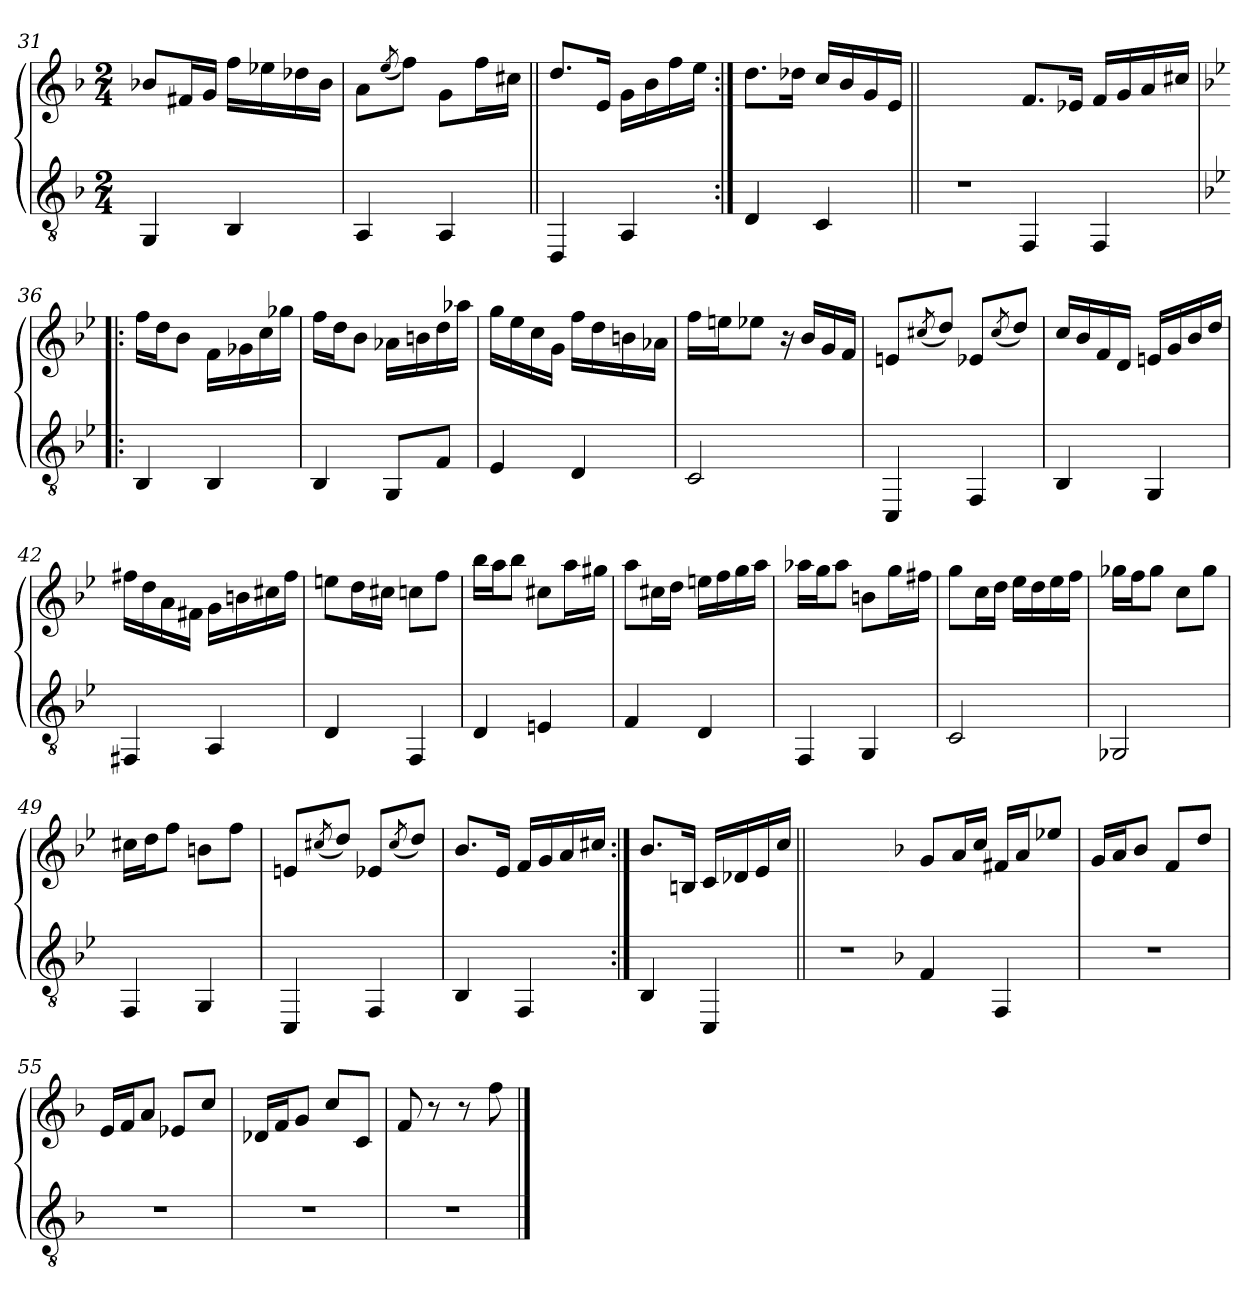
**kern	**kern
*part2	*part1
*staff2	*staff1
*clefGv2	*clefG2
*k[b-]	*k[b-]
*F:	*F:
*M2/4	*M2/4
=31	=31
4GG/	8b-X/L
.	16f#X/L
.	16g/JJ
4BB-/	16ff\LL
.	16ee-X\
.	16dd-X\
.	16b-\JJ
=32	=32
4AA/	8a\L
.	(<8qee/
.	8ff\J)
4AA/	8g\L
.	16ff\L
.	16cc#X\JJ
!!LO:LB:g=z
=33||	=33||
4DD/	8.dd/L
.	16e/Jk
4AA/	16g\LL
.	16b-\
.	16ff\
.	16ee\JJ
=34:|!	=34:|!
4D/	8.dd\L
.	16dd-X\Jk
4C/	16cc/LL
.	16b-/
.	16g/
.	16e/JJ
=34X1||	=34X1||
*stria0	*stria0
2r	2ryy
!!LO:PB:g=z
=35-	=35-
*stria5	*stria5
4FF/	8.f/L
.	16e-X/Jk
4FF/	16f/LL
.	16g/
.	16a/
.	16cc#X/JJ
=36!|:	=36!|:
*k[b-e-]	*k[b-e-]
*B-:	*B-:
4BB-/	16ff\LL
.	16dd\J
.	8b-\J
4BB-/	16f\LL
.	16g-X\
.	16cc\
.	16gg-X\JJ
=37	=37
4BB-/	16ff\LL
.	16dd\J
.	8b-\J
8GG/L	16a-X\LL
.	16bn\
8F/J	16dd\
.	16aa-X\JJ
=38	=38
4E-/	16gg\LL
.	16ee-\
.	16cc\
.	16g\JJ
4D/	16ff\LL
.	16dd\
.	16bn\
.	16a-X\JJ
!!LO:LB:g=z
=39	=39
2C/	16ff\LL
.	16een\J
.	8ee-X\J
.	16r
.	16b-/LL
.	16g/
.	16f/JJ
=40	=40
4CC/	8en/L
.	(<8qcc#X/
.	8dd/J)
4FF/	8e-X/L
.	(<8qcc#/
.	8dd/J)
=41	=41
4BB-/	16cc/LL
.	16b-/
.	16f/
.	16d/JJ
4GG/	16en/LL
.	16g/
.	16b-/
.	16dd/JJ
=42	=42
4FF#/	16ff#X\LL
.	16dd\
.	16a\
.	16f#X\JJ
4AA/	16g\LL
.	16bn\
.	16cc#X\
.	16ff#\JJ
!!LO:LB:g=z
=43	=43
4D/	8een\L
.	16dd\L
.	16cc#X\JJ
4FF/	8ccn\L
.	8ff\J
=44	=44
4D/	16bb-\LL
.	16aa\J
.	8bb-\J
4E/	8cc#X\L
.	16aa\L
.	16gg#X\JJ
=45	=45
4F/	8aa\L
.	16cc#X\L
.	16dd\JJ
4D/	16een\LL
.	16ff\
.	16gg\
.	16aa\JJ
=46	=46
4FF/	16aa-X\LL
.	16gg\J
.	8aa-\J
4GG/	8bn\L
.	16gg\L
.	16ff#X\JJ
!!LO:LB:g=z
=47	=47
2C/	8gg\L
.	16cc\L
.	16dd\JJ
.	16ee-\LL
.	16dd\
.	16ee-\
.	16ff\JJ
=48	=48
2GG-/	16gg-X\LL
.	16ff\J
.	8gg-\J
.	8cc\L
.	8gg-\J
=49	=49
4FF/	16cc#X\LL
.	16dd\J
.	8ff\J
4GG/	8bn\L
.	8ff\J
=50	=50
4CC/	8en/L
.	(<8qcc#X/
.	8dd/J)
4FF/	8e-X/L
.	(<8qcc#/
.	8dd/J)
!!LO:LB:g=z
=51	=51
4BB-/	8.b-/L
.	16e-/Jk
4FF/	16f/LL
.	16g/
.	16a/
.	16cc#X/JJ
=52:|!	=52:|!
4BB-/	8.b-/L
.	16Bn/Jk
4CC/	16c/LL
.	16d-X/
.	16e-/
.	16cc/JJ
=52X2||	=52X2||
*	*stria0
2r	2ryy
!!LO:LB:g=z
=53-	=53-
*	*stria5
*k[b-]	*k[b-]
*F:	*F:
4F/	8g/L
.	16a/L
.	16cc/JJ
4FF/	16f#X/LL
.	16a/J
.	8ee-X/J
=54	=54
2r	16g/LL
.	16a/J
.	8b-/J
.	8f/L
.	8dd/J
=55	=55
2r	16e/LL
.	16f/J
.	8a/J
.	8e-X/L
.	8cc/J
=56	=56
2r	16d-X/LL
.	16f/J
.	8g/J
.	8cc/L
.	8c/J
=57	=57
2r	8f/
.	8r
.	8r
.	8ff\
==	==
*-	*-
